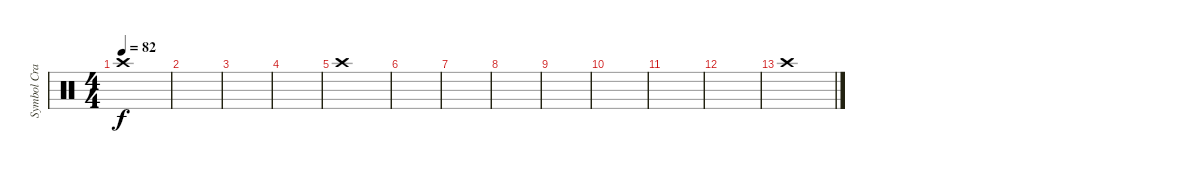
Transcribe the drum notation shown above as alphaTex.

\track ("Symbol Crash" "Symbol Cra") {instrument percussion}
\staff {score}
\articulation defaults
\ts (4 4)
\tempo 82
\clef neutral
\ks c "Crash high (hit)".1{dy f}
|
|
|
|
"Crash high (hit)".1 |
|
|
|
|
|
|
|
"Crash high (hit)".1
